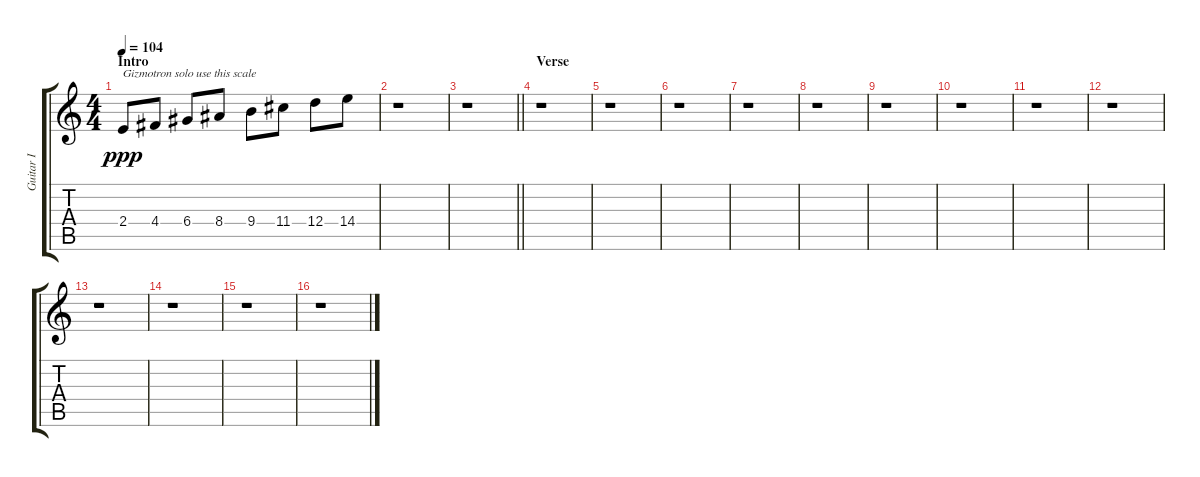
\track ("Guitar I" "Guitar I") {instrument overdrivenguitar}
\staff {score tabs}
\tuning (E4 B3 G3 D3 A2 E2) {hide}
\ts (4 4)
\section ("" "Intro")
\tempo 104
\clef g2
\ks c
2.4.8{txt "Gizmotron solo use this scale" dy ppp instrument overdrivenguitar} 4.4.8 6.4.8 8.4.8 9.4.8 11.4.8 12.4.8 14.4.8 |
r.1 |
\barLineRight lightlight
r.1 |
\section ("" "Verse")
r.1 |
r.1 |
r.1 |
r.1 |
r.1 |
r.1 |
r.1 |
r.1 |
r.1 |
r.1 |
r.1 |
r.1 |
r.1
